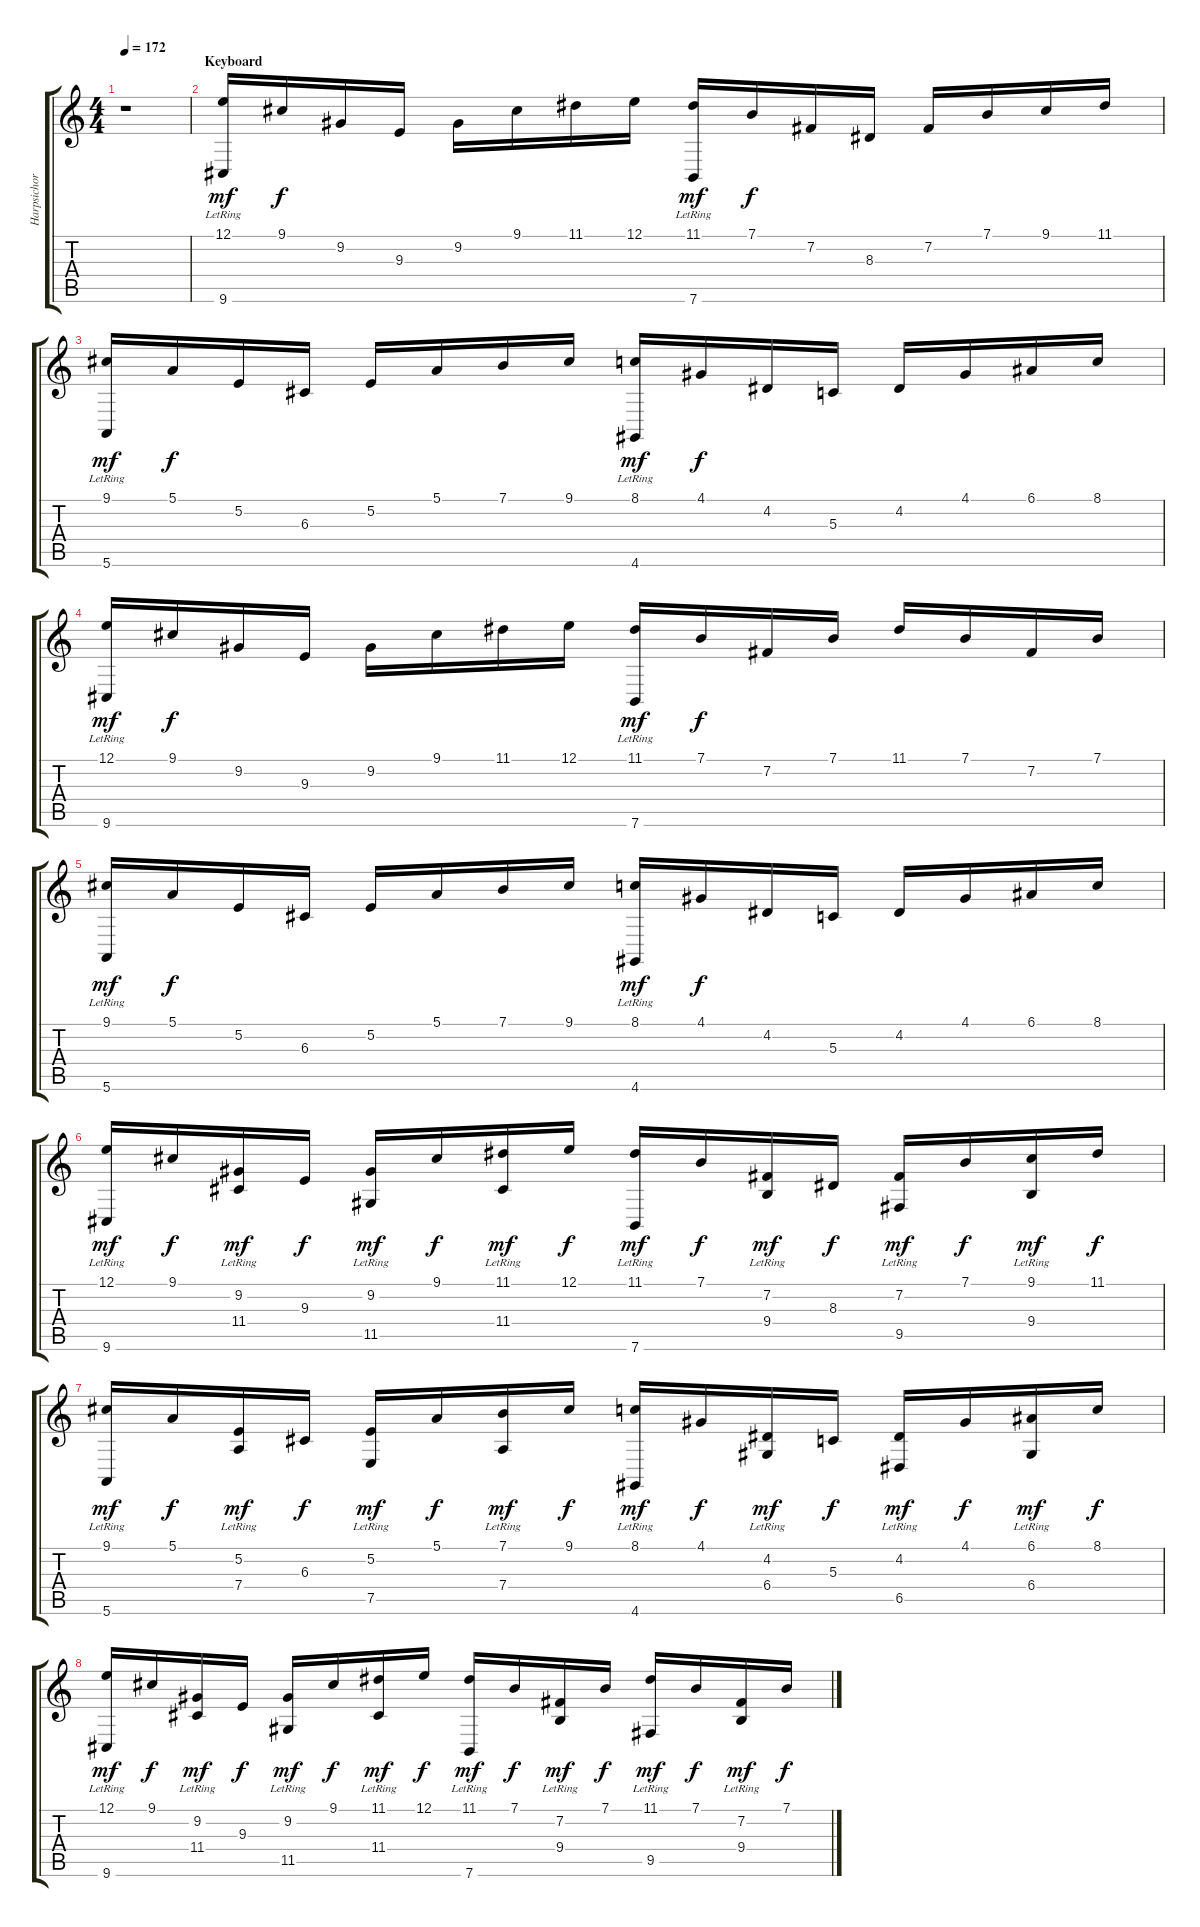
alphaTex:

\track ("Harpsichord" "Harpsichor") {instrument harpsichord}
\staff {score tabs}
\tuning (E4 B3 G3 D3 A2 E2) {hide}
\ts (4 4)
\tempo 172
\clef g2
\ks c
r.1{dy f} |
\section ("" "Keyboard")
(12.1 9.6{lr}).16{dy mf volume 13} 9.1.16{dy f} 9.2.16 9.3.16 9.2.16 9.1.16 11.1.16 12.1.16 (11.1 7.6{lr}).16{dy mf} 7.1.16{dy f} 7.2.16 8.3.16 7.2.16 7.1.16 9.1.16 11.1.16 |
(9.1 5.6{lr}).16{dy mf} 5.1.16{dy f} 5.2.16 6.3.16 5.2.16 5.1.16 7.1.16 9.1.16 (8.1 4.6{lr}).16{dy mf} 4.1.16{dy f} 4.2.16 5.3.16 4.2.16 4.1.16 6.1.16 8.1.16 |
(12.1 9.6{lr}).16{dy mf} 9.1.16{dy f} 9.2.16 9.3.16 9.2.16 9.1.16 11.1.16 12.1.16 (11.1 7.6{lr}).16{dy mf} 7.1.16{dy f} 7.2.16 7.1.16 11.1.16 7.1.16 7.2.16 7.1.16 |
(9.1 5.6{lr}).16{dy mf} 5.1.16{dy f} 5.2.16 6.3.16 5.2.16 5.1.16 7.1.16 9.1.16 (8.1 4.6{lr}).16{dy mf} 4.1.16{dy f} 4.2.16 5.3.16 4.2.16 4.1.16 6.1.16 8.1.16 |
(12.1 9.6{lr}).16{dy mf} 9.1.16{dy f} (9.2 11.4{lr}).16{dy mf} 9.3.16{dy f} (9.2 11.5{lr}).16{dy mf} 9.1.16{dy f} (11.1 11.4{lr}).16{dy mf} 12.1.16{dy f} (11.1 7.6{lr}).16{dy mf} 7.1.16{dy f} (7.2 9.4{lr}).16{dy mf} 8.3.16{dy f} (7.2 9.5{lr}).16{dy mf} 7.1.16{dy f} (9.1 9.4{lr}).16{dy mf} 11.1.16{dy f} |
(9.1 5.6{lr}).16{dy mf} 5.1.16{dy f} (5.2 7.4{lr}).16{dy mf} 6.3.16{dy f} (5.2 7.5{lr}).16{dy mf} 5.1.16{dy f} (7.1 7.4{lr}).16{dy mf} 9.1.16{dy f} (8.1 4.6{lr}).16{dy mf} 4.1.16{dy f} (4.2 6.4{lr}).16{dy mf} 5.3.16{dy f} (4.2 6.5{lr}).16{dy mf} 4.1.16{dy f} (6.1 6.4{lr}).16{dy mf} 8.1.16{dy f} |
\section ("" "")
(12.1 9.6{lr}).16{dy mf} 9.1.16{dy f} (9.2 11.4{lr}).16{dy mf} 9.3.16{dy f} (9.2 11.5{lr}).16{dy mf} 9.1.16{dy f} (11.1 11.4{lr}).16{dy mf} 12.1.16{dy f} (11.1 7.6{lr}).16{dy mf} 7.1.16{dy f} (7.2 9.4{lr}).16{dy mf} 7.1.16{dy f} (11.1 9.5{lr}).16{dy mf} 7.1.16{dy f} (7.2 9.4{lr}).16{dy mf} 7.1.16{dy f}
